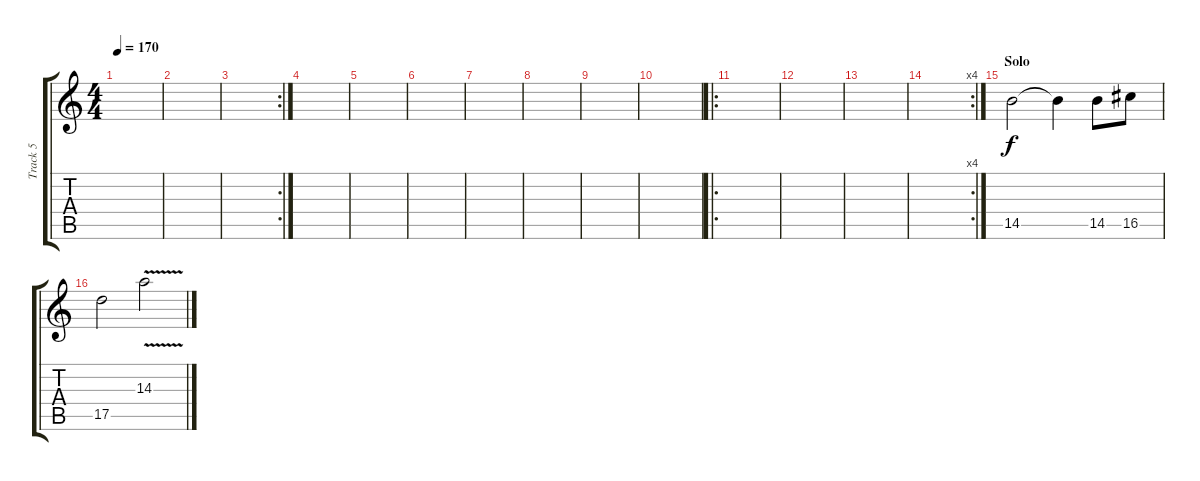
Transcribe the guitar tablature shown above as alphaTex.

\track ("Track 5" "Track 5") {instrument distortionguitar}
\staff {score tabs}
\tuning (E4 B3 G3 D3 A2 E2) {hide}
\ts (4 4)
\tempo 170
\clef g2
\ks c
|
|
\rc 2
|
|
|
|
|
|
|
|
\ro
|
|
|
\rc 4
|
\section ("" "Solo")
14.5.2 14.5{t}.4 14.5.8 16.5.8 |
17.5.2 14.3{v}.2
